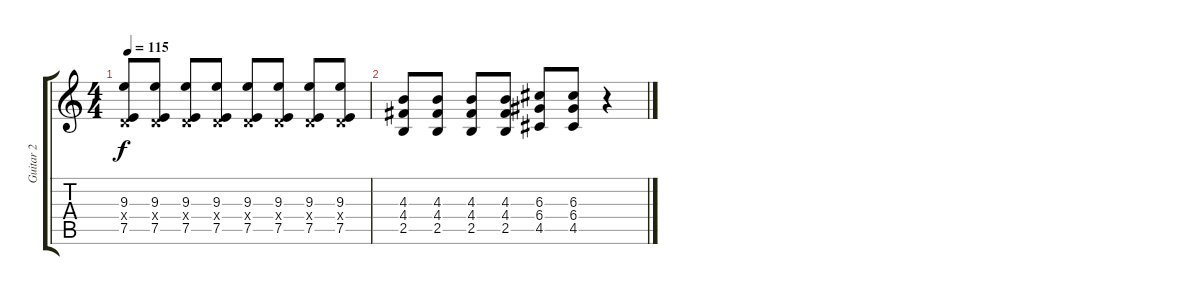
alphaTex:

\track ("Guitar 2" "Guitar 2") {instrument distortionguitar}
\staff {score tabs}
\tuning (E4 B3 G3 D3 A2 E2) {hide}
\ts (4 4)
\tempo 115
\clef g2
\ks c
(9.3 0.4{x} 7.5).8{dy f} (9.3 0.4{x} 7.5).8 (9.3 0.4{x} 7.5).8 (9.3 0.4{x} 7.5).8 (9.3 0.4{x} 7.5).8 (9.3 0.4{x} 7.5).8 (9.3 0.4{x} 7.5).8 (9.3 0.4{x} 7.5).8 |
(4.3 4.4 2.5).8 (4.3 4.4 2.5).8 (4.3 4.4 2.5).8 (4.3 4.4 2.5).8 (6.3 6.4 4.5).8 (6.3 6.4 4.5).8 r.4
